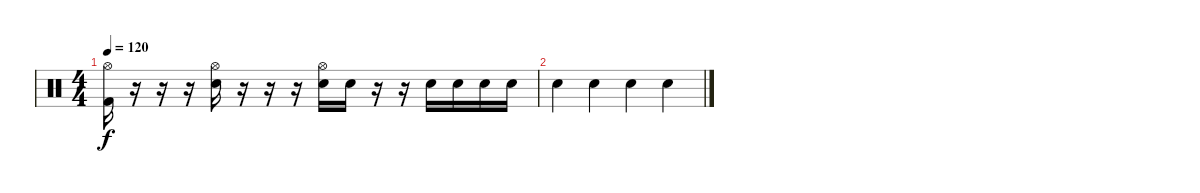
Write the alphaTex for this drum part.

\track "" {instrument percussion}
\staff {score}
\articulation defaults
\ts (4 4)
\tempo 120
\clef neutral
\ks c
("Hi-Hat (open)" "Kick (hit) 2").16{dy f} r.16 r.16 r.16 ("Hi-Hat (open)" "Electric Snare (hit)").16 r.16 r.16 r.16 ("Hi-Hat (open)" "Electric Snare (hit)").16 "Electric Snare (hit)".16 r.16 r.16 "Electric Snare (hit)".16 "Electric Snare (hit)".16 "Electric Snare (hit)".16 "Electric Snare (hit)".16 |
"Hand Clap (hit)".4 "Hand Clap (hit)".4 "Hand Clap (hit)".4 "Hand Clap (hit)".4
